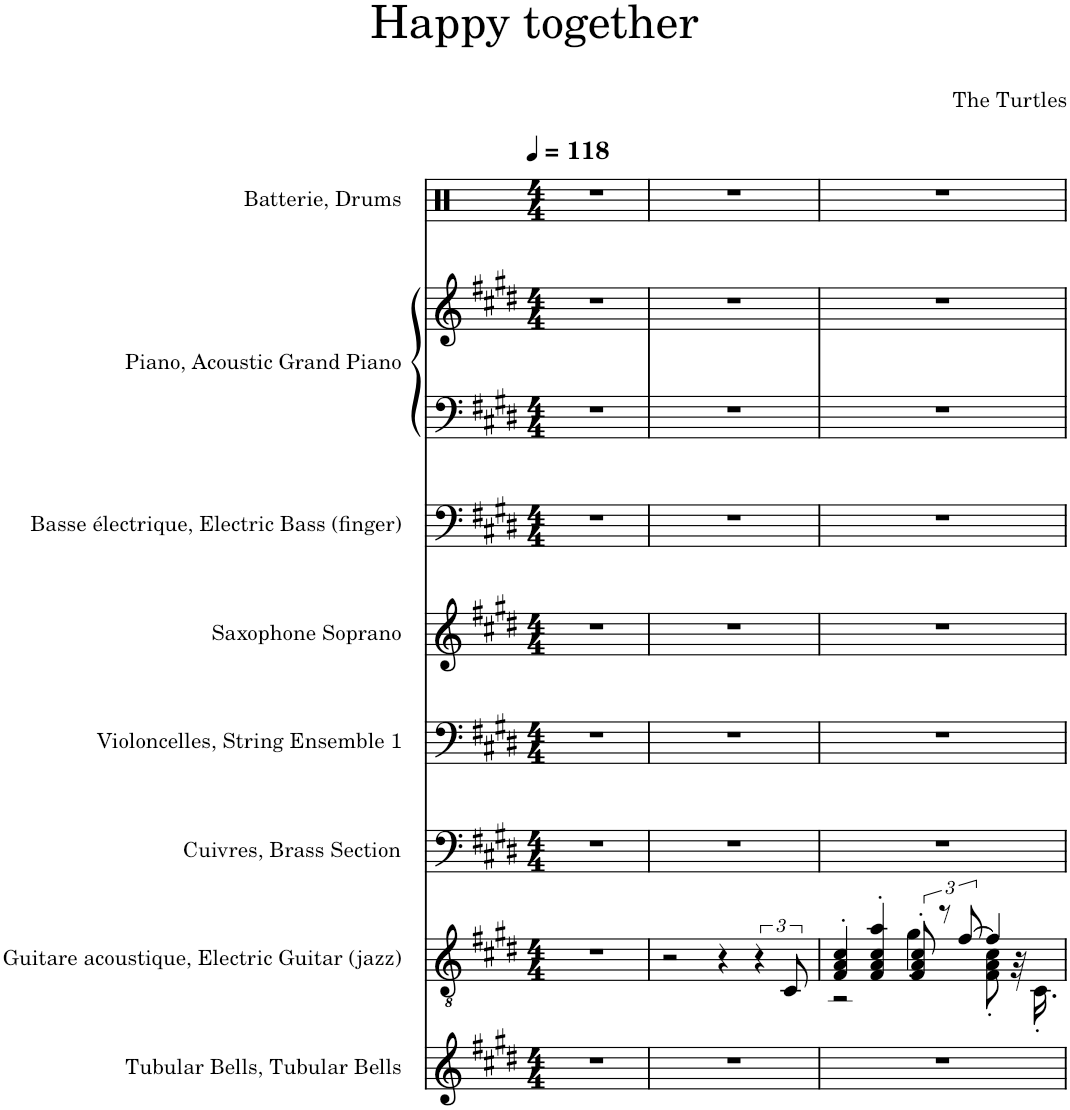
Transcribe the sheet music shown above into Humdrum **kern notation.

**kern	**kern	**kern	**kern	**kern	**kern	**kern	**kern	**kern
*part8	*part7	*part6	*part5	*part4	*part3	*part2	*part2	*part1
*staff9	*staff8	*staff7	*staff6	*staff5	*staff4	*staff3	*staff2	*staff1
*I"Tubular Bells, Tubular Bells	*I"Guitare acoustique, Electric Guitar (jazz)	*I"Cuivres, Brass Section	*I"Violoncelles, String Ensemble 1	*I"Saxophone Soprano	*I"Basse électrique, Electric Bass (finger)	*I"Piano, Acoustic Grand Piano	*	*I"Batterie, Drums
*I'Tu. Be.	*I'Guit.	*I'Cui.	*I'Vlcs	*I'Sax. S.	*I'B. él.	*I'Pia.	*	*I'Bat.
*clefG2	*clefGv2	*clefF4	*clefF4	*clefG2	*clefF4	*clefF4	*clefG2	*clefX
*	*	*	*	*Trd1c2	*Trd7c12	*	*	*
*k[f#c#g#d#]	*k[f#c#g#d#]	*k[f#c#g#d#]	*k[f#c#g#d#]	*k[f#c#g#d#]	*k[f#c#g#d#]	*k[f#c#g#d#]	*k[f#c#g#d#]	*k[]
*M4/4	*M4/4	*M4/4	*M4/4	*M4/4	*M4/4	*M4/4	*M4/4	*M4/4
*MM118	*MM118	*MM118	*MM118	*MM118	*MM118	*MM118	*MM118	*MM118
=1	=1	=1	=1	=1	=1	=1	=1	=1
1r	1r	1r	1r	1r	1r	1r	1r	1r
=2	=2	=2	=2	=2	=2	=2	=2	=2
1r	2r	1r	1r	1r	1r	1r	1r	1r
.	4r	.	.	.	.	.	.	.
.	6r	.	.	.	.	.	.	.
.	12C#/	.	.	.	.	.	.	.
=3	=3	=3	=3	=3	=3	=3	=3	=3
*	*^	*	*	*	*	*	*	*
1r	4F#/' 4A/' 4c#/'	2r	1r	1r	1r	1r	1r	1r	1r
.	4F#/' 4A/' 4c#/' 4a/'	.	.	.	.	.	.	.	.
.	12F#/' 12A/' 12c#/'	4g#'\	.	.	.	.	.	.	.
.	12r	.	.	.	.	.	.	.	.
.	[12f#/	.	.	.	.	.	.	.	.
.	4f#/]	8F#\' 8A\' 8c#\'	.	.	.	.	.	.	.
.	.	32r	.	.	.	.	.	.	.
.	.	16.C#'\	.	.	.	.	.	.	.
*	*v	*v	*	*	*	*	*	*	*
=	=	=	=	=	=	=	=	=
*-	*-	*-	*-	*-	*-	*-	*-	*-
